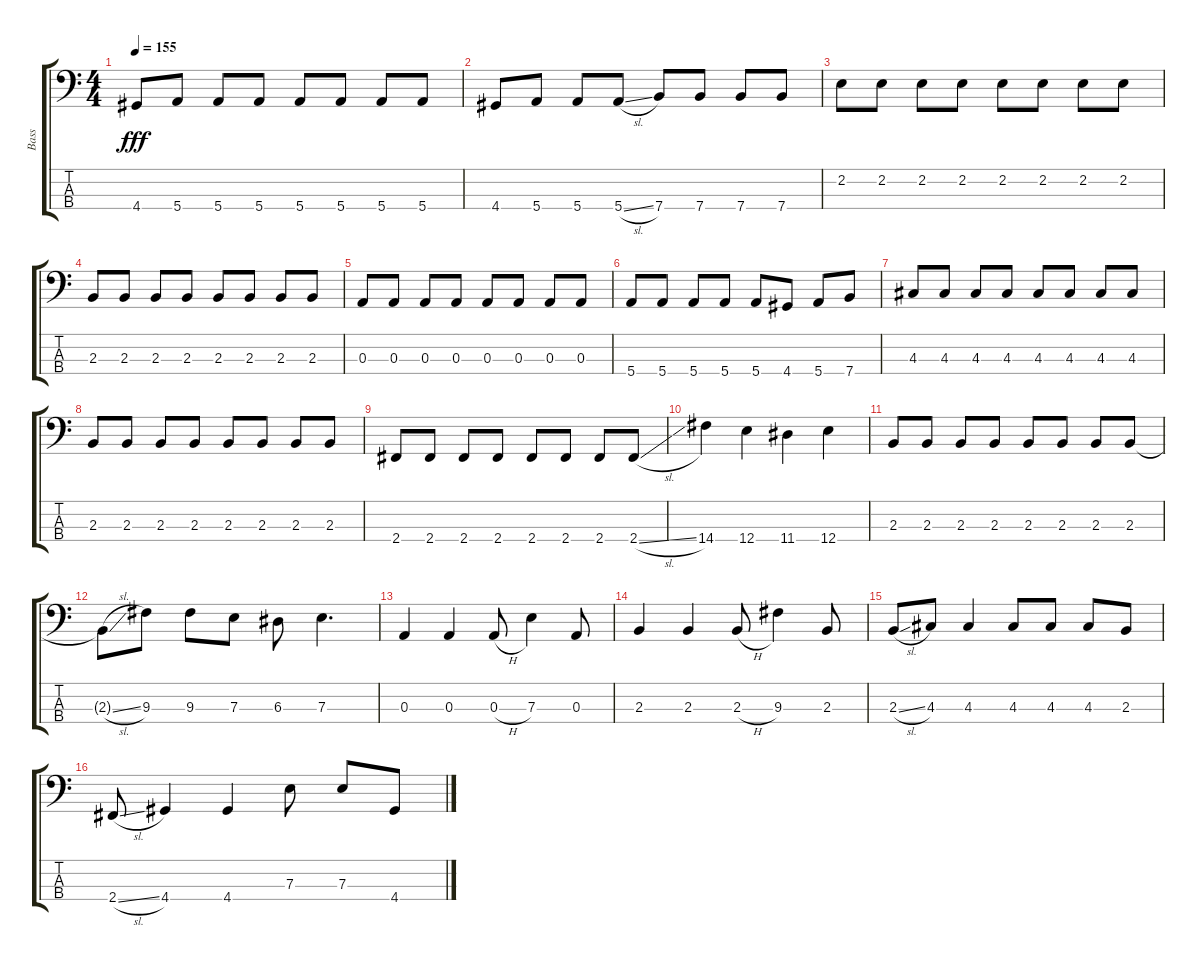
\track ("Bass " "Bass ") {instrument electricbasspick}
\staff {score tabs}
\tuning (G2 D2 A1 E1) {hide}
\ts (4 4)
\tempo 155
\clef f4
\ks c
4.4.8{dy fff} 5.4.8 5.4.8 5.4.8 5.4.8 5.4.8 5.4.8 5.4.8 |
4.4.8 5.4.8 5.4.8 5.4{sl}.8 7.4.8 7.4.8 7.4.8 7.4.8 |
2.2.8 2.2.8 2.2.8 2.2.8 2.2.8 2.2.8 2.2.8 2.2.8 |
2.3.8 2.3.8 2.3.8 2.3.8 2.3.8 2.3.8 2.3.8 2.3.8 |
0.3.8 0.3.8 0.3.8 0.3.8 0.3.8 0.3.8 0.3.8 0.3.8 |
5.4.8 5.4.8 5.4.8 5.4.8 5.4.8 4.4.8 5.4.8 7.4.8 |
4.3.8 4.3.8 4.3.8 4.3.8 4.3.8 4.3.8 4.3.8 4.3.8 |
2.3.8 2.3.8 2.3.8 2.3.8 2.3.8 2.3.8 2.3.8 2.3.8 |
2.4.8 2.4.8 2.4.8 2.4.8 2.4.8 2.4.8 2.4.8 2.4{sl}.8 |
14.4.4 12.4.4 11.4.4 12.4.4 |
2.3.8 2.3.8 2.3.8 2.3.8 2.3.8 2.3.8 2.3.8 2.3.8 |
2.3{sl t}.8 9.3.8 9.3.8 7.3.8 6.3.8 7.3.4{d} |
0.3.4 0.3.4 0.3{h}.8 7.3.4 0.3.8 |
2.3.4 2.3.4 2.3{h}.8 9.3.4 2.3.8 |
2.3{sl}.8 4.3.8 4.3.4 4.3.8 4.3.8 4.3.8 2.3.8 |
2.4{sl}.8 4.4.4 4.4.4 7.3.8 7.3.8 4.4{sl}.8
